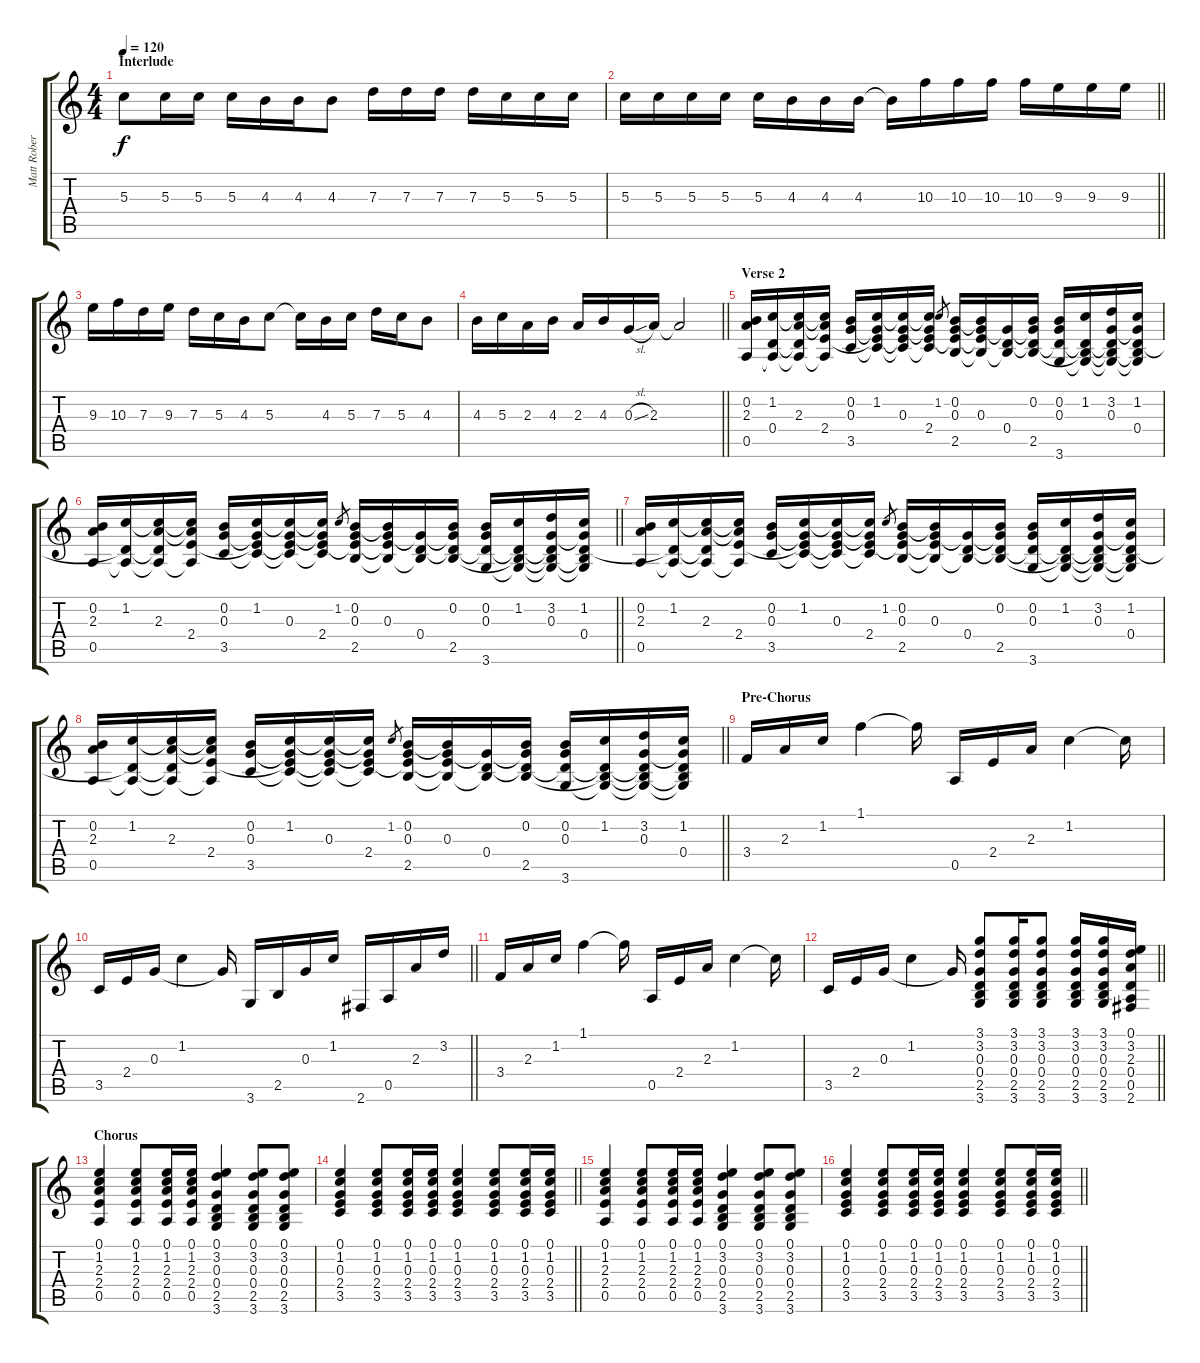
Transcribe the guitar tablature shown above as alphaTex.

\track ("Matt Roberts(lead guitar)" "Matt Rober") {instrument acousticguitarsteel}
\staff {score tabs}
\tuning (E4 B3 G3 D3 A2 E2) {hide}
\ts (4 4)
\section ("" "Interlude")
\tempo 120
\clef g2
\ks c
5.3.8{dy f} 5.3.16 5.3.16 5.3.16 4.3.16 4.3.16 4.3.8 7.3.16 7.3.16 7.3.16 7.3.16 5.3.16 5.3.16 5.3.16 |
\barLineRight lightlight
5.3.16 5.3.16 5.3.16 5.3.16 5.3.16 4.3.16 4.3.16 4.3.16 4.3{t}.16 10.3.16 10.3.16 10.3.16 10.3.16 9.3.16 9.3.16 9.3.16 |
9.3.16 10.3.16 7.3.16 9.3.16 7.3.16 5.3.16 4.3.16 5.3.8 5.3{t}.16 4.3.16 5.3.16 7.3.16 5.3.16 4.3.8 |
\barLineRight lightlight
4.3.16 5.3.16 2.3.16 4.3.16 2.3.16 4.3.16 0.3{sl}.16 2.3.16 2.3{t}.2 |
\section ("" "Verse 2")
(0.2 2.3 0.5).16 (1.2 0.4 0.5{t}).16 (1.2{t} 2.3 0.4{t} 0.5{t}).16 (1.2{t} 2.3{t} 2.4 0.5{t}).16 (0.2 0.3 3.5).16 (1.2 0.3{t} 2.4{t} 3.5{t}).16 (1.2{t} 0.3 2.4{t} 3.5{t}).16 (1.2{t} 0.3{t} 2.4 3.5{t}).16 1.2.8{gr} (0.2 0.3 2.4{t} 2.5).16 (0.2{t} 0.3 2.4{t} 2.5{t}).16 (0.3{t} 0.4 2.5{t}).16 (0.2 0.3{t} 0.4{t} 2.5).16 (0.2 0.3 0.4{t} 3.6).16 (1.2 0.4{t} 2.5{t} 3.6{t}).16 (3.2 0.3 0.4{t} 2.5{t} 3.6{t}).16 (1.2 0.3{t} 0.4 2.5{t} 3.6{t}).16 |
\barLineRight lightlight
(0.2 2.3 0.5).16 (1.2 0.4{t} 0.5{t}).16 (1.2{t} 2.3 0.4{t} 0.5{t}).16 (1.2{t} 2.3{t} 2.4 0.5{t}).16 (0.2 0.3 3.5).16 (1.2 0.3{t} 2.4{t} 3.5{t}).16 (1.2{t} 0.3 2.4{t} 3.5{t}).16 (1.2{t} 0.3{t} 2.4 3.5{t}).16 1.2.8{gr} (0.2 0.3 2.4{t} 2.5).16 (0.2{t} 0.3 2.4{t} 2.5{t}).16 (0.3{t} 0.4 2.5{t}).16 (0.2 0.3{t} 0.4{t} 2.5).16 (0.2 0.3 0.4{t} 3.6).16 (1.2 0.4{t} 2.5{t} 3.6{t}).16 (3.2 0.3 0.4{t} 2.5{t} 3.6{t}).16 (1.2 0.3{t} 0.4 2.5{t} 3.6{t}).16 |
(0.2 2.3 0.5).16 (1.2 0.4{t} 0.5{t}).16 (1.2{t} 2.3 0.4{t} 0.5{t}).16 (1.2{t} 2.3{t} 2.4 0.5{t}).16 (0.2 0.3 3.5).16 (1.2 0.3{t} 2.4{t} 3.5{t}).16 (1.2{t} 0.3 2.4{t} 3.5{t}).16 (1.2{t} 0.3{t} 2.4 3.5{t}).16 1.2.8{gr} (0.2 0.3 2.4{t} 2.5).16 (0.2{t} 0.3 2.4{t} 2.5{t}).16 (0.3{t} 0.4 2.5{t}).16 (0.2 0.3{t} 0.4{t} 2.5).16 (0.2 0.3 0.4{t} 3.6).16 (1.2 0.4{t} 2.5{t} 3.6{t}).16 (3.2 0.3 0.4{t} 2.5{t} 3.6{t}).16 (1.2 0.3{t} 0.4 2.5{t} 3.6{t}).16 |
\barLineRight lightlight
(0.2 2.3 0.5).16 (1.2 0.4{t} 0.5{t}).16 (1.2{t} 2.3 0.4{t} 0.5{t}).16 (1.2{t} 2.3{t} 2.4 0.5{t}).16 (0.2 0.3 3.5).16 (1.2 0.3{t} 2.4{t} 3.5{t}).16 (1.2{t} 0.3 2.4{t} 3.5{t}).16 (1.2{t} 0.3{t} 2.4 3.5{t}).16 1.2.8{gr} (0.2 0.3 2.4{t} 2.5).16 (0.2{t} 0.3 2.4{t} 2.5{t}).16 (0.3{t} 0.4 2.5{t}).16 (0.2 0.3{t} 0.4{t} 2.5).16 (0.2 0.3 0.4{t} 3.6).16 (1.2 0.4{t} 2.5{t} 3.6{t}).16 (3.2 0.3 0.4{t} 2.5{t} 3.6{t}).16 (1.2 0.3{t} 0.4 2.5{t} 3.6{t}).16 |
\section ("" "Pre-Chorus")
3.4.16 2.3.16 1.2.16 1.1.4 1.1{t}.16 0.5.16 2.4.16 2.3.16 1.2.4 1.2{t}.16 |
\barLineRight lightlight
3.5.16 2.4.16 0.3.16 1.2.4 0.3{t}.16 3.6.16 2.5.16 0.3.16 1.2.16 2.6.16 0.5.16 2.3.16 3.2.16 |
3.4.16 2.3.16 1.2.16 1.1.4 1.1{t}.16 0.5.16 2.4.16 2.3.16 1.2.4 1.2{t}.16 |
\barLineRight lightlight
3.5.16 2.4.16 0.3.16 1.2.4 0.3{t}.16 (3.1 3.2 0.3 0.4 2.5 3.6).8 (3.1 3.2 0.3 0.4 2.5 3.6).16 (3.1 3.2 0.3 0.4 2.5 3.6).8 (3.1 3.2 0.3 0.4 2.5 3.6).16 (3.1 3.2 0.3 0.4 2.5 3.6).16 (0.1 3.2 2.3 0.4 0.5 2.6).16 |
\section ("" "Chorus")
(0.1 1.2 2.3 2.4 0.5).4 (0.1 1.2 2.3 2.4 0.5).8 (0.1 1.2 2.3 2.4 0.5).16 (0.1 1.2 2.3 2.4 0.5).16 (0.1 3.2 0.3 0.4 2.5 3.6).4 (0.1 3.2 0.3 0.4 2.5 3.6).8 (0.1 3.2 0.3 0.4 2.5 3.6).8 |
\barLineRight lightlight
(0.1 1.2 0.3 2.4 3.5).4 (0.1 1.2 0.3 2.4 3.5).8 (0.1 1.2 0.3 2.4 3.5).16 (0.1 1.2 0.3 2.4 3.5).16 (0.1 1.2 0.3 2.4 3.5).4 (0.1 1.2 0.3 2.4 3.5).8 (0.1 1.2 0.3 2.4 3.5).16 (0.1 1.2 0.3 2.4 3.5).16 |
(0.1 1.2 2.3 2.4 0.5).4 (0.1 1.2 2.3 2.4 0.5).8 (0.1 1.2 2.3 2.4 0.5).16 (0.1 1.2 2.3 2.4 0.5).16 (0.1 3.2 0.3 0.4 2.5 3.6).4 (0.1 3.2 0.3 0.4 2.5 3.6).8 (0.1 3.2 0.3 0.4 2.5 3.6).8 |
\barLineRight lightlight
(0.1 1.2 0.3 2.4 3.5).4 (0.1 1.2 0.3 2.4 3.5).8 (0.1 1.2 0.3 2.4 3.5).16 (0.1 1.2 0.3 2.4 3.5).16 (0.1 1.2 0.3 2.4 3.5).4 (0.1 1.2 0.3 2.4 3.5).8 (0.1 1.2 0.3 2.4 3.5).16 (0.1 1.2 0.3 2.4 3.5).16
